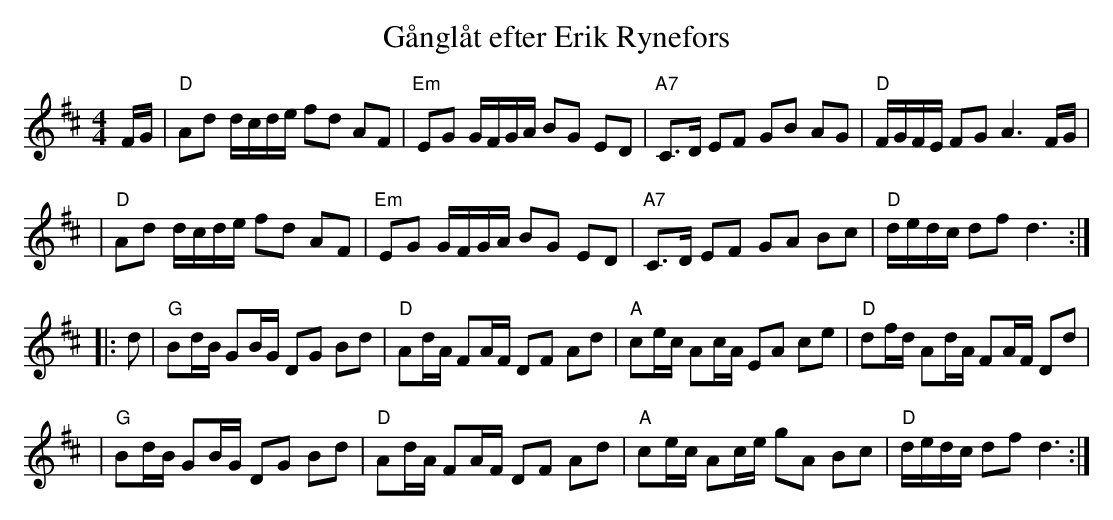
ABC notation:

X:1
T: G\aangl\aat efter Erik Rynefors
M: 4/4
L: 1/16
K: D
FG \
| "D"A2d2 dcde f2d2 A2F2 | "Em"E2G2 GFGA B2G2 E2D2 | "A7"C3D E2F2 G2B2 A2G2 | "D"FGFE F2G2 A6 FG |
| "D"A2d2 dcde f2d2 A2F2 | "Em"E2G2 GFGA B2G2 E2D2 | "A7"C3D E2F2 G2A2 B2c2 | "D"dedc d2f2 d6 :|
|: d2 \
| "G"B2dB G2BG D2G2 B2d2 | "D"A2dA F2AF D2F2 A2d2 | "A"c2ec A2cA E2A2 c2e2 | "D"d2fd A2dA F2AF D2d2 |
| "G"B2dB G2BG D2G2 B2d2 | "D"A2dA F2AF D2F2 A2d2 | "A"c2ec A2ce g2A2 B2c2 | "D"dedc d2f2 d6 :|
